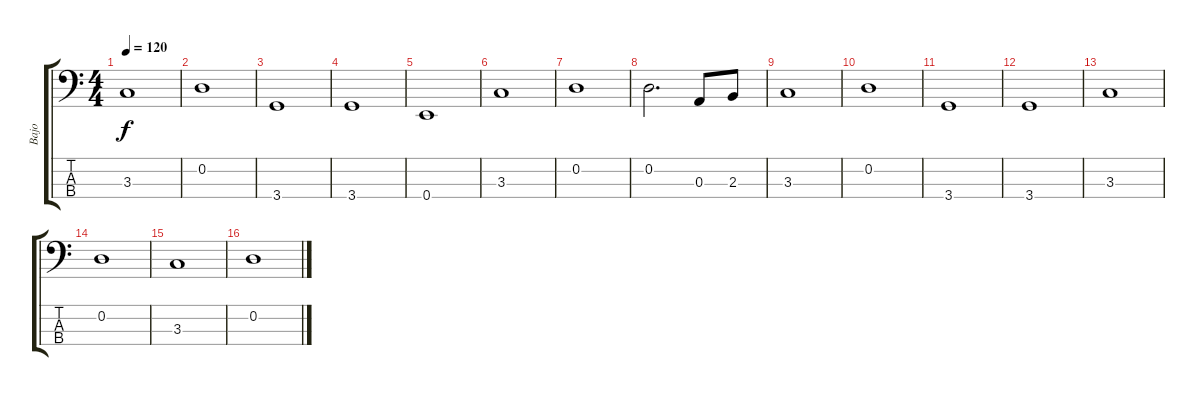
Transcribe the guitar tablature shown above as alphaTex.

\track ("Bajo" "Bajo") {instrument electricbassfinger}
\staff {score tabs}
\tuning (G2 D2 A1 E1) {hide}
\ts (4 4)
\tempo 120
\clef f4
\ks c
3.3.1{dy f} |
0.2.1 |
3.4.1 |
3.4.1 |
0.4.1 |
3.3.1 |
0.2.1 |
0.2.2{d} 0.3.8 2.3.8 |
3.3.1 |
0.2.1 |
3.4.1 |
3.4.1 |
3.3.1 |
0.2.1 |
3.3.1 |
0.2.1
